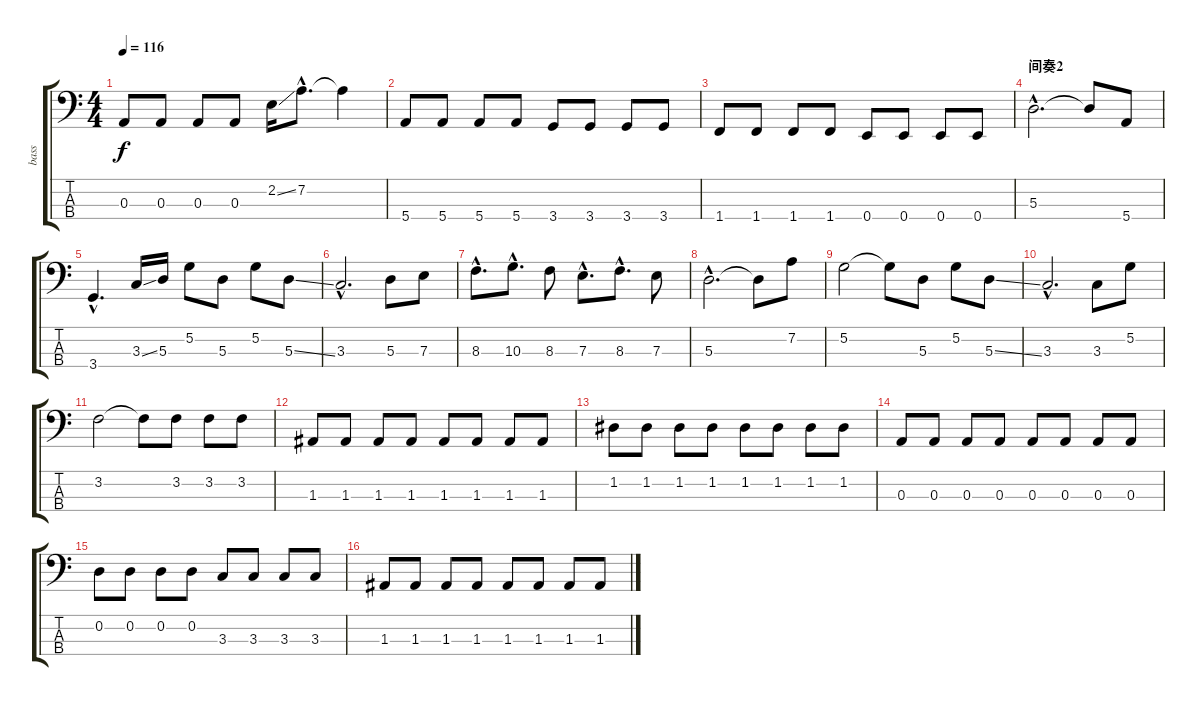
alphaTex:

\track ("bass" "bass") {instrument electricbassfinger}
\staff {score tabs}
\tuning (G2 D2 A1 E1) {hide}
\ts (4 4)
\tempo 116
\clef f4
\ks c
0.3.8{dy f} 0.3.8 0.3.8 0.3.8 2.2{ss}.16 7.2{hac}.8{d} 7.2{t}.4 |
5.4.8 5.4.8 5.4.8 5.4.8 3.4.8 3.4.8 3.4.8 3.4.8 |
1.4.8 1.4.8 1.4.8 1.4.8 0.4.8 0.4.8 0.4.8 0.4.8 |
\section ("" "间奏2")
5.3{hac}.2{d} 5.3{t}.8 5.4.8 |
3.4{hac}.4{d} 3.3{ss}.16 5.3.16 5.2.8 5.3.8 5.2.8 5.3{ss}.8 |
3.3{hac}.2{d} 5.3.8 7.3.8 |
8.3{hac}.8{d} 10.3{hac}.8{d} 8.3.8 7.3{hac}.8{d} 8.3{hac}.8{d} 7.3.8 |
5.3{hac}.2{d} 5.3{t}.8 7.2.8 |
5.2.2 5.2{t}.8 5.3.8 5.2.8 5.3{ss}.8 |
3.3{hac}.2{d} 3.3.8 5.2.8 |
3.2.2 3.2{t}.8 3.2.8 3.2.8 3.2.8 |
1.3.8 1.3.8 1.3.8 1.3.8 1.3.8 1.3.8 1.3.8 1.3.8 |
1.2.8 1.2.8 1.2.8 1.2.8 1.2.8 1.2.8 1.2.8 1.2.8 |
0.3.8 0.3.8 0.3.8 0.3.8 0.3.8 0.3.8 0.3.8 0.3.8 |
0.2.8 0.2.8 0.2.8 0.2.8 3.3.8 3.3.8 3.3.8 3.3.8 |
1.3.8 1.3.8 1.3.8 1.3.8 1.3.8 1.3.8 1.3.8 1.3.8
